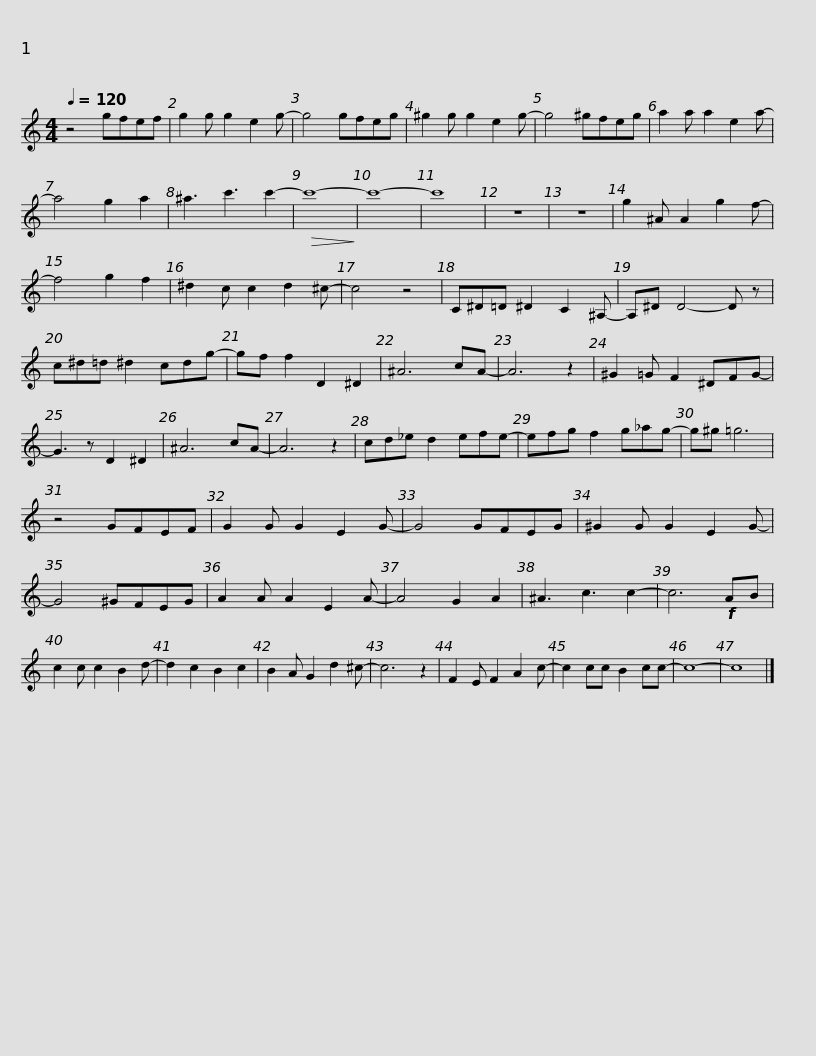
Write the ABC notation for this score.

X:1
L:1/8
Q:1/4=120
M:4/4
I:linebreak $
K:none
V:1 treble transpose=-2
V:1
[K:C] z4 gfef | g2 g g2 e2 g- | g4 gfeg | ^g2 g g2 e2 g- |$ g4 ^gfeg | %5
 a2 a a2 e2 a- | a4 g2 a2 | ^a3 c'3 c'2- |$!>(! c'8-!>)! | c'8- | %10
 c'8 | z8 |$ z8 | g2 ^A A2 g2 f- | f4 g2 f2 | %15
 ^d2 c c2 d2 ^c- |$ c4 z4 | C^D=D ^D2 C2 ^A,- | A,^D D4- D z | c^d=d ^d2 cdg- |$ %20
 gf f2 D2 ^D2 | ^A6 cA- | A6 z2 | ^G2 =G F2 ^DFG- |$ G3 z D2 ^D2 | %25
 ^A6 cA- | A6 z2 | cd_e d2 efe- |$ efg f2 g_ag- | g^g =g6 | %30
 z4 GFEF | G2 G G2 E2 G- |$ G4 GFEG | ^G2 G G2 E2 G- | G4 ^GFEG | %35
 A2 A A2 E2 A- |$ A4 G2 A2 | ^A3 c3 c2- | c6!f! AB | c2 c c2 B2 d- |$ %40
 d2 c2 B2 c2 | B2 A G2 d2 ^c- | c6 z2 | F2 E F2 A2 c- |$ c2 cc B2 cc- | %45
 c8- | c8 |] %47
